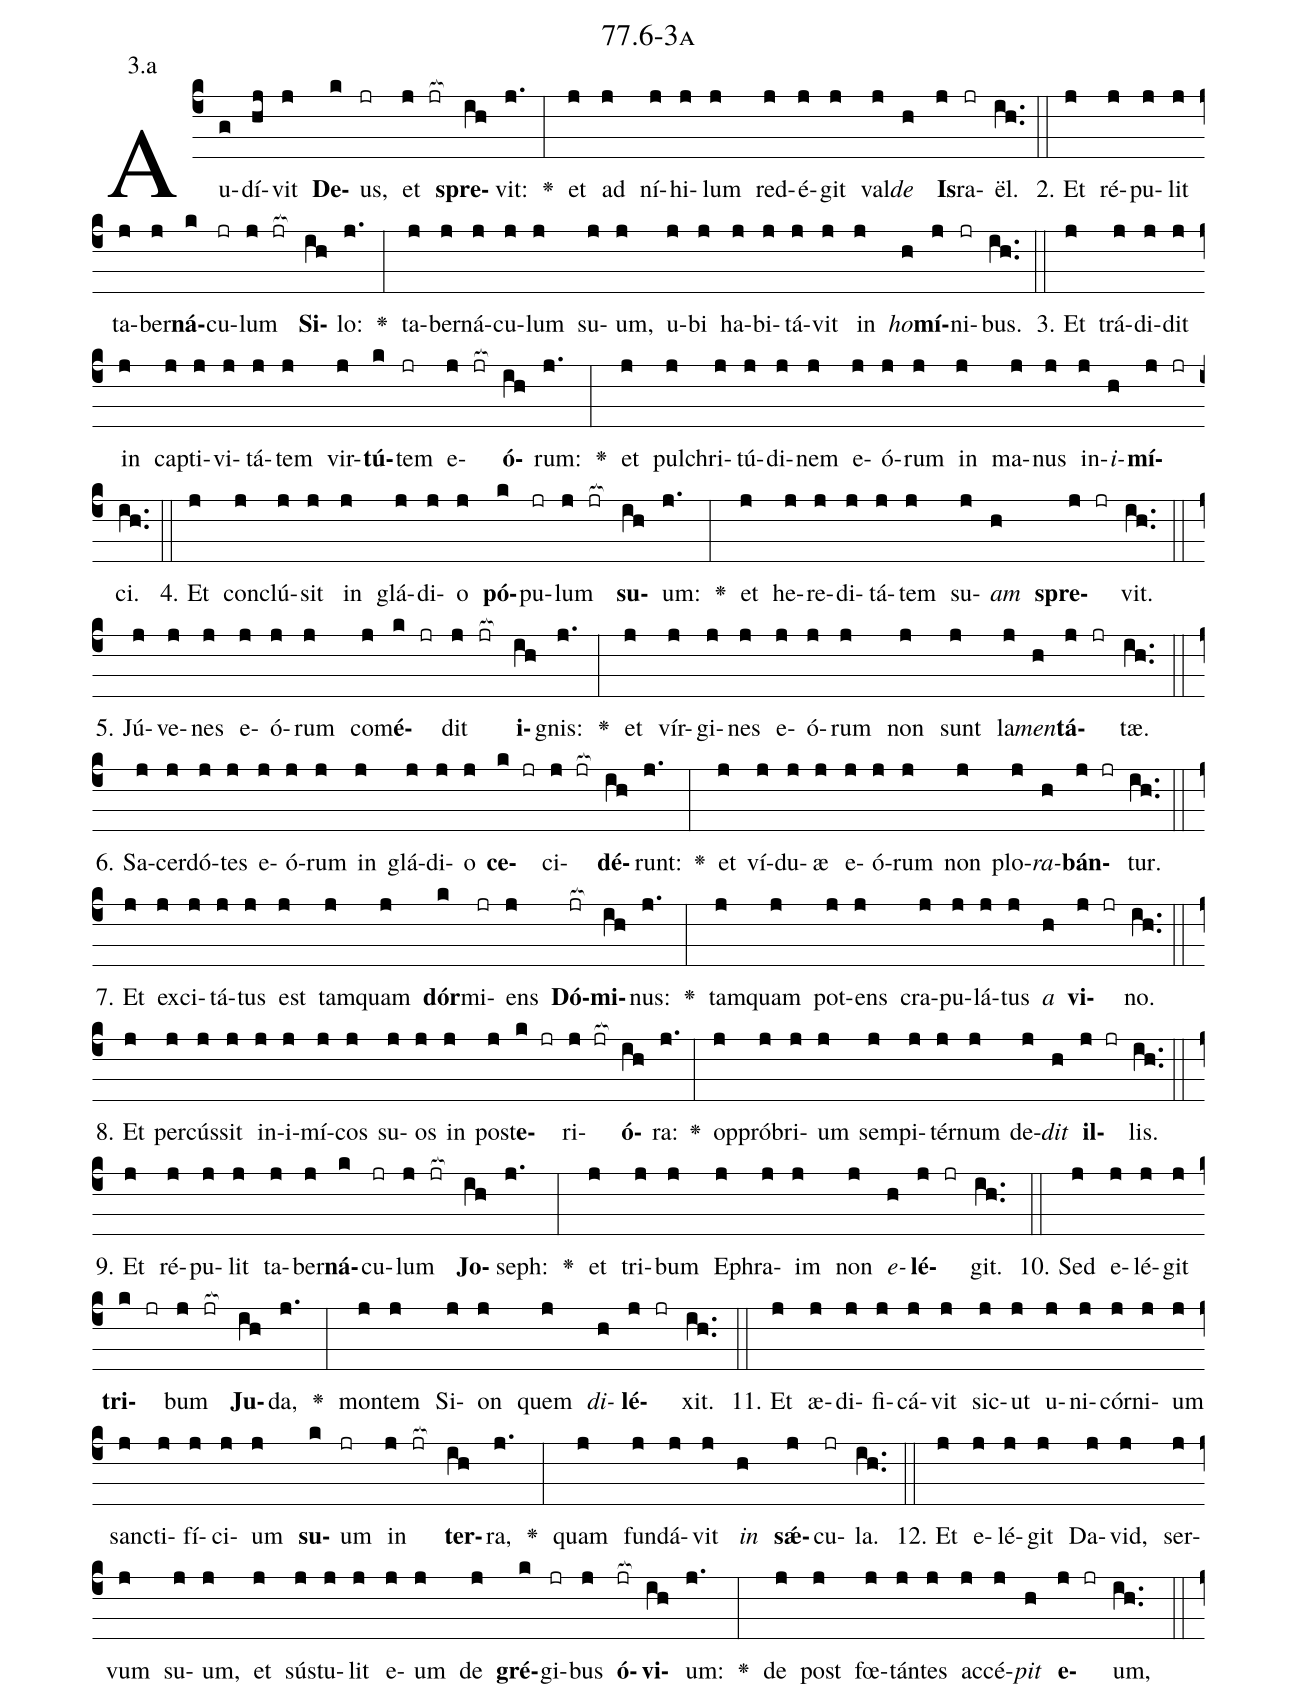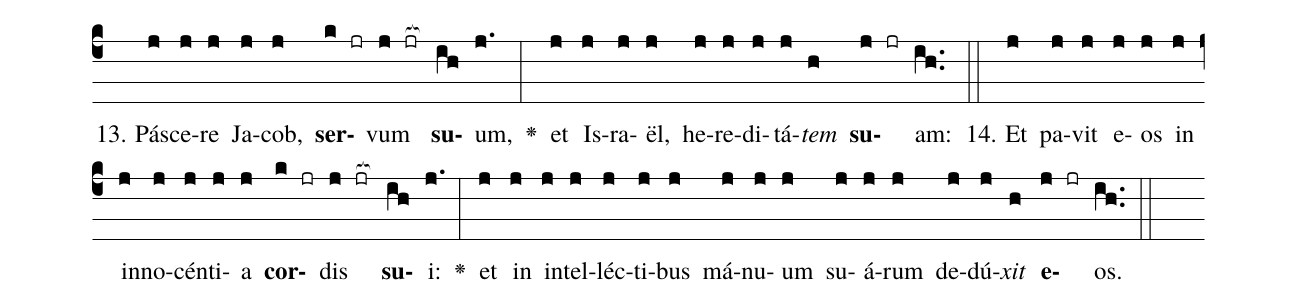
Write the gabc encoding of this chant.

name: 77.6-3a;
annotation: 3.a;
%%
(c4)Au(g)dí(hj)vit(j) <b>De</b>(k)us,(jr) et(j jr[ocb:1{]) <b>spre</b>(ih[ocb:0}])vit:(j.) <v>\greheightstar</v>(:) et(j) ad(j) ní(j)hi(j)lum(j) red(j)é(j)git(j) val(j)<i>de</i>(h) <b>Is</b>(j)ra(jr)ël.(ih..) (::)
2. Et(j) ré(j)pu(j)lit(j) ta(j)ber(j)<b>ná</b>(k)cu(jr)lum(j jr[ocb:1{]) <b>Si</b>(ih[ocb:0}])lo:(j.) <v>\greheightstar</v>(:) ta(j)ber(j)ná(j)cu(j)lum(j) su(j)um,(j) u(j)bi(j) ha(j)bi(j)tá(j)vit(j) in(j) <i>ho</i>(h)<b>mí</b>(j)ni(jr)bus.(ih..) (::)
3. Et(j) trá(j)di(j)dit(j) in(j) cap(j)ti(j)vi(j)tá(j)tem(j) vir(j)<b>tú</b>(k)tem(jr) e(j jr[ocb:1{])<b>ó</b>(ih[ocb:0}])rum:(j.) <v>\greheightstar</v>(:) et(j) pul(j)chri(j)tú(j)di(j)nem(j) e(j)ó(j)rum(j) in(j) ma(j)nus(j) in(j)<i>i</i>(h)<b>mí</b>(j jr)ci.(ih..) (::)
4. Et(j) con(j)clú(j)sit(j) in(j) glá(j)di(j)o(j) <b>pó</b>(k)pu(jr)lum(j jr[ocb:1{]) <b>su</b>(ih[ocb:0}])um:(j.) <v>\greheightstar</v>(:) et(j) he(j)re(j)di(j)tá(j)tem(j) su(j)<i>am</i>(h) <b>spre</b>(j jr)vit.(ih..) (::)
5. Jú(j)ve(j)nes(j) e(j)ó(j)rum(j) com(j)<b>é</b>(k jr)dit(j jr[ocb:1{]) <b>i</b>(ih[ocb:0}])gnis:(j.) <v>\greheightstar</v>(:) et(j) vír(j)gi(j)nes(j) e(j)ó(j)rum(j) non(j) sunt(j) la(j)<i>men</i>(h)<b>tá</b>(j jr)tæ.(ih..) (::)
6. Sa(j)cer(j)dó(j)tes(j) e(j)ó(j)rum(j) in(j) glá(j)di(j)o(j) <b>ce</b>(k jr)ci(j jr[ocb:1{])<b>dé</b>(ih[ocb:0}])runt:(j.) <v>\greheightstar</v>(:) et(j) ví(j)du(j)æ(j) e(j)ó(j)rum(j) non(j) plo(j)<i>ra</i>(h)<b>bán</b>(j jr)tur.(ih..) (::)
7. Et(j) ex(j)ci(j)tá(j)tus(j) est(j) tam(j)quam(j) <b>dór</b>(k)mi(jr)ens(j) <b>Dó</b>(jr[ocb:1{])<b>mi</b>(ih[ocb:0}])nus:(j.) <v>\greheightstar</v>(:) tam(j)quam(j) pot(j)ens(j) cra(j)pu(j)lá(j)tus(j) <i>a</i>(h) <b>vi</b>(j jr)no.(ih..) (::)
8. Et(j) per(j)cús(j)sit(j) in(j)i(j)mí(j)cos(j) su(j)os(j) in(j) post(j)<b>e</b>(k jr)ri(j jr[ocb:1{])<b>ó</b>(ih[ocb:0}])ra:(j.) <v>\greheightstar</v>(:) op(j)pró(j)bri(j)um(j) sem(j)pi(j)tér(j)num(j) de(j)<i>dit</i>(h) <b>il</b>(j jr)lis.(ih..) (::)
9. Et(j) ré(j)pu(j)lit(j) ta(j)ber(j)<b>ná</b>(k)cu(jr)lum(j jr[ocb:1{]) <b>Jo</b>(ih[ocb:0}])seph:(j.) <v>\greheightstar</v>(:) et(j) tri(j)bum(j) E(j)phra(j)im(j) non(j) <i>e</i>(h)<b>lé</b>(j jr)git.(ih..) (::)
10. Sed(j) e(j)lé(j)git(j) <b>tri</b>(k jr)bum(j jr[ocb:1{]) <b>Ju</b>(ih[ocb:0}])da,(j.) <v>\greheightstar</v>(:) mon(j)tem(j) Si(j)on(j) quem(j) <i>di</i>(h)<b>lé</b>(j jr)xit.(ih..) (::)
11. Et(j) æ(j)di(j)fi(j)cá(j)vit(j) sic(j)ut(j) u(j)ni(j)cór(j)ni(j)um(j) sanc(j)ti(j)fí(j)ci(j)um(j) <b>su</b>(k)um(jr) in(j jr[ocb:1{]) <b>ter</b>(ih[ocb:0}])ra,(j.) <v>\greheightstar</v>(:) quam(j) fun(j)dá(j)vit(j) <i>in</i>(h) <b>sǽ</b>(j)cu(jr)la.(ih..) (::)
12. Et(j) e(j)lé(j)git(j) Da(j)vid,(j) ser(j)vum(j) su(j)um,(j) et(j) sús(j)tu(j)lit(j) e(j)um(j) de(j) <b>gré</b>(k)gi(jr)bus(j) <b>ó</b>(jr[ocb:1{])<b>vi</b>(ih[ocb:0}])um:(j.) <v>\greheightstar</v>(:) de(j) post(j) fœ(j)tán(j)tes(j) ac(j)cé(j)<i>pit</i>(h) <b>e</b>(j jr)um,(ih..) (::)
13. Pá(j)sce(j)re(j) Ja(j)cob,(j) <b>ser</b>(k jr)vum(j jr[ocb:1{]) <b>su</b>(ih[ocb:0}])um,(j.) <v>\greheightstar</v>(:) et(j) Is(j)ra(j)ël,(j) he(j)re(j)di(j)tá(j)<i>tem</i>(h) <b>su</b>(j jr)am:(ih..) (::)
14. Et(j) pa(j)vit(j) e(j)os(j) in(j) in(j)no(j)cén(j)ti(j)a(j) <b>cor</b>(k jr)dis(j jr[ocb:1{]) <b>su</b>(ih[ocb:0}])i:(j.) <v>\greheightstar</v>(:) et(j) in(j) in(j)tel(j)léc(j)ti(j)bus(j) má(j)nu(j)um(j) su(j)á(j)rum(j) de(j)dú(j)<i>xit</i>(h) <b>e</b>(j jr)os.(ih..) (::)
